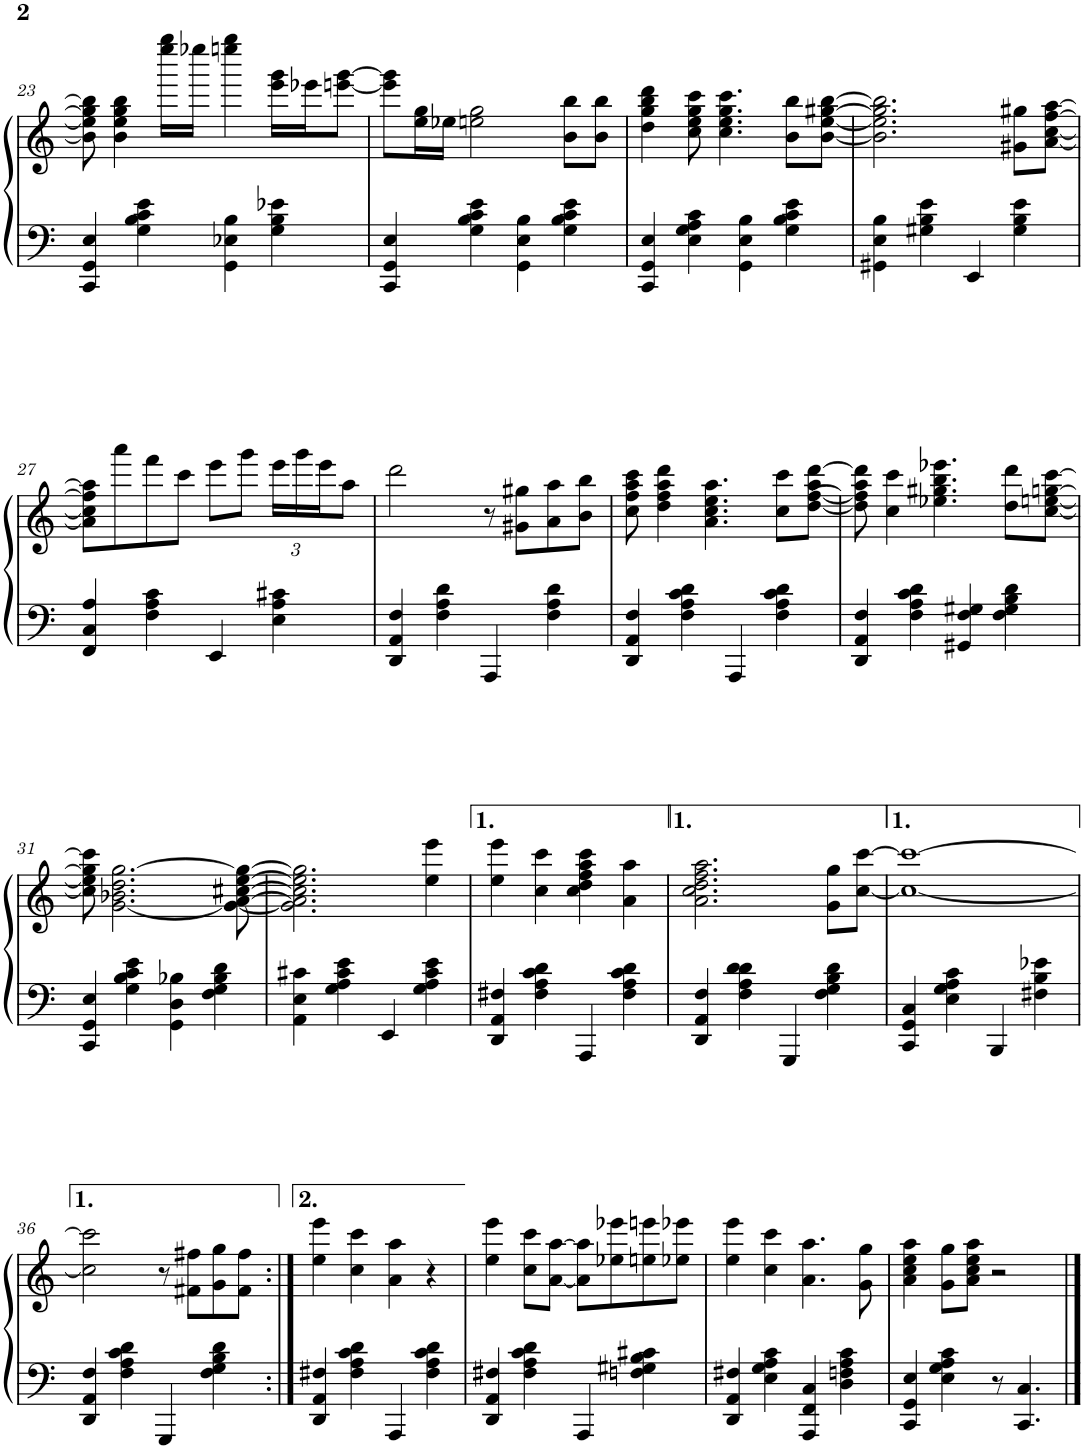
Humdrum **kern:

**kern	**kern
*part1	*part1
*staff2	*staff1
*I"Piano	*
*I'Pno.	*
!!LO:PB:g=z
*clefF4	*clefG2
*k[]	*k[]
*M4/4	*M4/4
=23	=23
4CC/ 4GG/ 4E/	8b\] 8ee\] 8gg\] 8bb\]
.	4b\ 4ee\ 4gg\ 4bb\
4G\ 4B\ 4c\ 4e\	.
.	16eeee\ 16gggg\LL
.	16eeee-X\JJ
4GG\ 4E-X\ 4B\	4eeeen\ 4gggg\
4G\ 4B\ 4e-X\	16eee\ 16ggg\LL
.	16eee-X\J
.	[8eeen\ [8ggg\J
=24	=24
4CC/ 4GG/ 4E/	8eee\] 8ggg\]L
.	16ee\ 16gg\L
.	16ee-X\JJ
4G\ 4B\ 4c\ 4e\	2een\ 2gg\
4GG\ 4E\ 4B\	.
4G\ 4B\ 4c\ 4e\	8b\ 8bb\L
.	8b\ 8bb\J
=25	=25
4CC/ 4GG/ 4E/	4dd\ 4gg\ 4bb\ 4ddd\
4E\ 4G\ 4A\ 4c\	8cc\ 8ee\ 8gg\ 8ccc\
.	4.cc\ 4.ee\ 4.gg\ 4.ccc\
4GG\ 4E\ 4B\	.
4G\ 4B\ 4c\ 4e\	8b\ 8bb\L
.	[8b\ [8ee\ [8gg#X\ [8bb\J
=26	=26
4GG#X\ 4E\ 4B\	2.b\] 2.ee\] 2.gg#\] 2.bb\]
4G#X\ 4B\ 4e\	.
4EE/	.
4G#\ 4B\ 4e\	8g#X\ 8gg#X\L
.	[8a\ [8cc\ [8ff\ [8aa\J
!!LO:LB:g=z
=27	=27
4FF/ 4C/ 4A/	8a\] 8cc\] 8ff\] 8aa\]L
.	8aaa\
4F\ 4A\ 4c\	8fff\
.	8ccc\J
4EE/	8eee\L
.	8ggg\J
*	*Xbrackettup
4E\ 4A\ 4c#X\	24eee\LL
.	24ggg\
.	24eee\J
.	8aa\J
=28	=28
4DD/ 4AA/ 4F/	2ddd\
4F\ 4A\ 4d\	.
4AAA/	8r
.	8g#X\ 8gg#X\L
4F\ 4A\ 4d\	8a\ 8aa\
.	8b\ 8bb\J
=29	=29
4DD/ 4AA/ 4F/	8cc\ 8ff\ 8aa\ 8ccc\
.	4dd\ 4ff\ 4aa\ 4ddd\
4F\ 4A\ 4c\ 4d\	.
.	4.a\ 4.cc\ 4.ee\ 4.aa\
4AAA/	.
4F\ 4A\ 4c\ 4d\	8cc\ 8ccc\L
.	[8dd\ [8ff\ [8aa\ [8ddd\J
=30	=30
4DD/ 4AA/ 4F/	8dd\] 8ff\] 8aa\] 8ddd\]
.	4cc\ 4ccc\
4F\ 4A\ 4c\ 4d\	.
.	4.ee-X\ 4.gg#X\ 4.bb\ 4.eee-X\
4GG#X/ 4F/ 4G#X/	.
4F\ 4G#\ 4B\ 4d\	8dd\ 8ddd\L
.	[8cc\ [8een\ [8ggn\ [8ccc\J
!!LO:LB:g=z
=31	=31
4CC/ 4GG/ 4E/	8cc\] 8ee\] 8gg\] 8ccc\]
.	[2.g\ 2.b-X\ 2.dd\ [2.gg\
4G\ 4B\ 4c\ 4e\	.
4GG\ 4D\ 4B-X\	.
4F\ 4G\ 4B-\ 4d\	.
.	8g\_ [8a\ [8cc#X\ [8ee\ 8gg\_
=32	=32
4AA\ 4E\ 4c#X\	2.g\] 2.a\] 2.cc#\] 2.ee\] 2.gg\]
4G\ 4A\ 4c#\ 4e\	.
4EE/	.
4G\ 4A\ 4c#\ 4e\	4ee\ 4eee\
=33	=33
4DD/ 4AA/ 4F#X/	4ee\ 4eee\
4F#\ 4A\ 4c\ 4d\	4cc\ 4ccc\
4AAA/	4cc\ 4dd\ 4ff\ 4aa\ 4ccc\
4F#\ 4A\ 4c\ 4d\	4a\ 4aa\
=34	=34
4DD/ 4AA/ 4F/	2.a\ 2.cc\ 2.dd\ 2.ff\ 2.aa\
4F\ 4A\ 4d\ 4d\	.
4GGG/	.
4F\ 4G\ 4B\ 4d\	8g\ 8gg\L
.	[8cc\ [8ccc\J
=35	=35
4CC/ 4GG/ 4C/	1cc_ 1ccc_
4E\ 4G\ 4A\ 4c\	.
4BBB/	.
4F#X\ 4B\ 4e-X\	.
!!LO:LB:g=z
=36	=36
4DD/ 4AA/ 4F/	2cc\] 2ccc\]
4F\ 4A\ 4c\ 4d\	.
4GGG/	8r
.	8f#X\ 8ff#X\L
4F\ 4G\ 4B\ 4d\	8g\ 8gg\
.	8f#\ 8ff#\J
=37:|!	=37:|!
4DD/ 4AA/ 4F#X/	4ee\ 4eee\
4F#\ 4A\ 4c\ 4d\	4cc\ 4ccc\
4AAA/	4a\ 4aa\
4F#\ 4A\ 4c\ 4d\	4r
=38	=38
4DD/ 4AA/ 4F#X/	4ee\ 4eee\
4F#\ 4A\ 4c\ 4d\	8cc\ 8ccc\L
.	[8a\ [8aa\J
4AAA/	8a\] 8aa\]L
.	8ee-X\ 8eee-X\
4Fn\ 4G#X\ 4B\ 4c#X\	8een\ 8eeen\
.	8ee-X\ 8eee-X\J
=39	=39
4DD/ 4AA/ 4F#X/	4ee\ 4eee\
4E\ 4G\ 4A\ 4c\	4cc\ 4ccc\
4AAA/ 4FF/ 4C/	4.a\ 4.aa\
4D\ 4Fn\ 4A\ 4c\	.
.	8g\ 8gg\
=40	=40
4CC/ 4GG/ 4E/	4a\ 4cc\ 4ee\ 4aa\
4E\ 4G\ 4A\ 4c\	8g\ 8gg\L
.	8a\ 8cc\ 8ee\ 8aa\J
8r	2r
4.CC/ 4.C/	.
==	==
*-	*-
